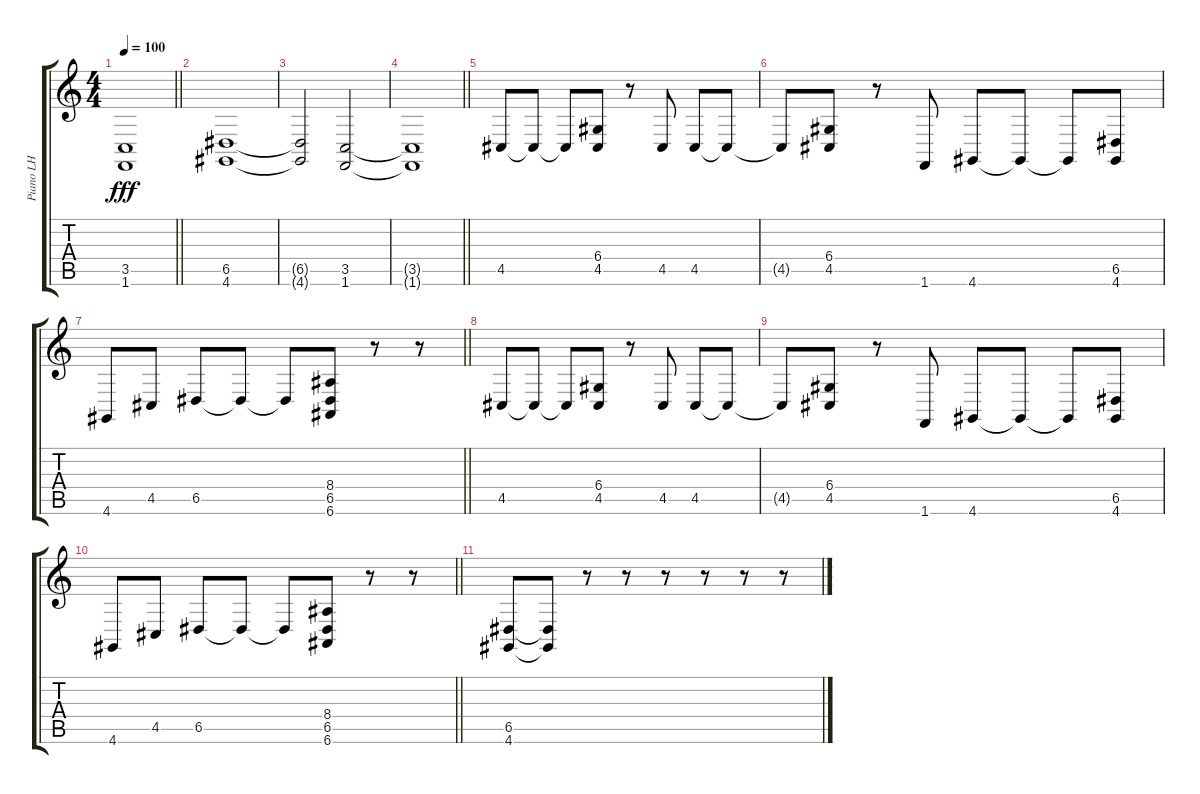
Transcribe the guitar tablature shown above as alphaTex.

\track ("Piano LH" "Piano LH") {instrument acousticgrandpiano}
\staff {score tabs}
\tuning (E4 B3 G3 D3 A2 E2) {hide}
\ts (4 4)
\tempo 100
\clef g2
\barLineRight lightlight
\ks c
(3.5{t} 1.6{t}).1{dy fff} |
(6.5 4.6).1{volume 13} |
(6.5{t} 4.6{t}).2 (3.5 1.6).2 |
\barLineRight lightlight
(3.5{t} 1.6{t}).1 |
4.5.8 4.5{t}.8 4.5{t}.8 (6.4 4.5).8 r.8 4.5.8 4.5.8 4.5{t}.8 |
4.5{t}.8 (6.4 4.5).8 r.8 1.6.8 4.6.8 4.6{t}.8 4.6{t}.8 (6.5 4.6).8 |
\barLineRight lightlight
4.6.8 4.5.8 6.5.8 6.5{t}.8 6.5{t}.8 (8.4 6.5 6.6).8 r.8 r.8 |
4.5.8 4.5{t}.8 4.5{t}.8 (6.4 4.5).8 r.8 4.5.8 4.5.8 4.5{t}.8 |
4.5{t}.8 (6.4 4.5).8 r.8 1.6.8 4.6.8 4.6{t}.8 4.6{t}.8 (6.5 4.6).8 |
\barLineRight lightlight
4.6.8 4.5.8 6.5.8 6.5{t}.8 6.5{t}.8 (8.4 6.5 6.6).8 r.8 r.8 |
(6.5 4.6).8 (6.5{t} 4.6{t}).8 r.8 r.8 r.8 r.8 r.8 r.8
